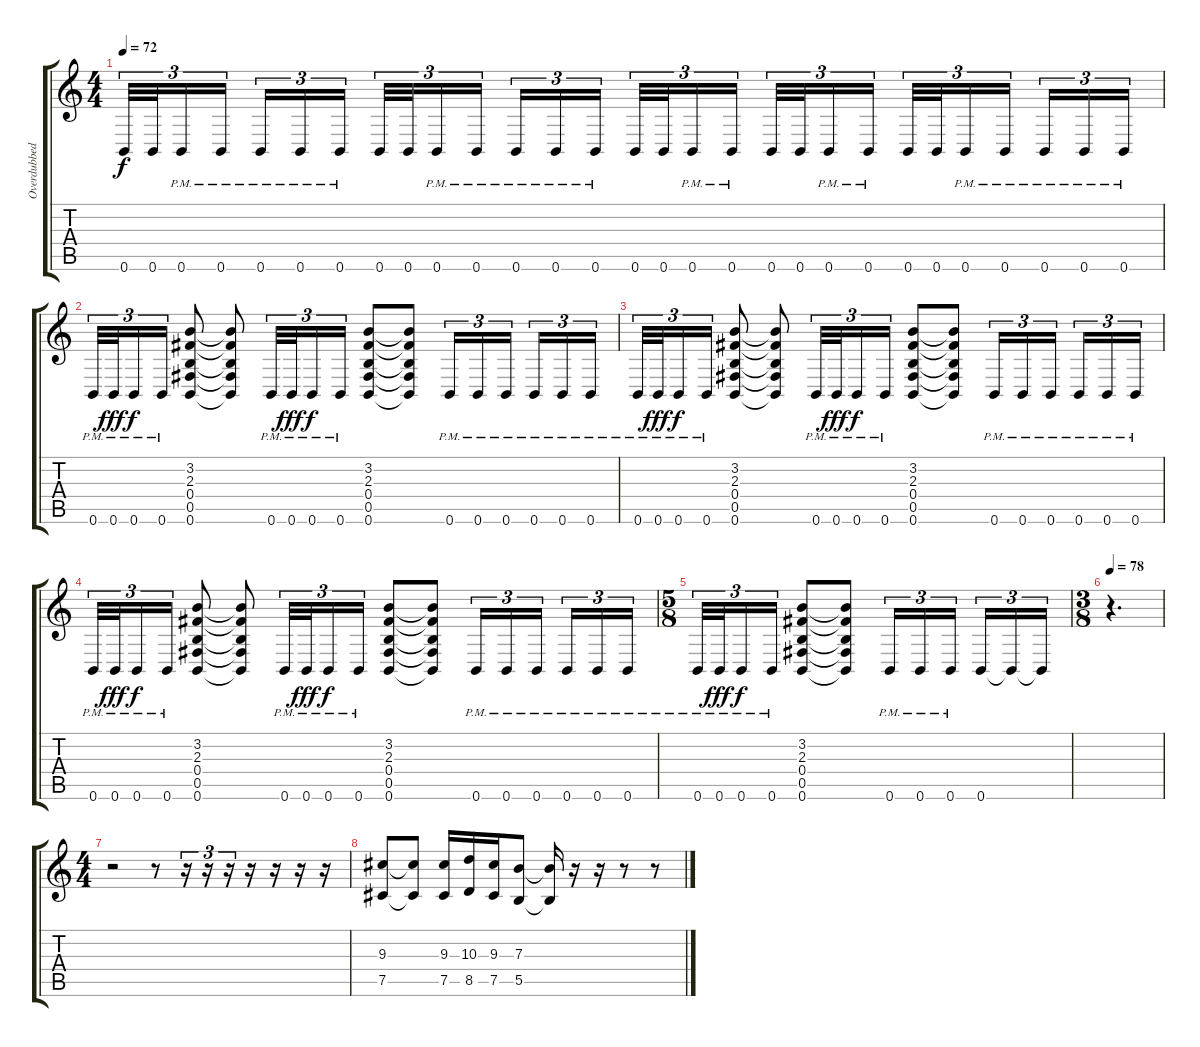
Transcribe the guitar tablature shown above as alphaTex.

\track ("Overdubbed Right Guitar" "Overdubbed") {instrument distortionguitar}
\staff {score tabs}
\tuning (Db4 Ab3 E3 B2 Gb2 B1) {hide}
\ts (4 4)
\tempo 72
\clef g2
\ks c
0.6.32{tu (3 2) dy f} 0.6.32{tu (3 2)} 0.6{pm}.16{tu (3 2)} 0.6{pm}.16{tu (3 2)} 0.6{pm}.16{tu (3 2)} 0.6{pm}.16{tu (3 2)} 0.6{pm}.16{tu (3 2)} 0.6.32{tu (3 2)} 0.6.32{tu (3 2)} 0.6{pm}.16{tu (3 2)} 0.6{pm}.16{tu (3 2)} 0.6{pm}.16{tu (3 2)} 0.6{pm}.16{tu (3 2)} 0.6{pm}.16{tu (3 2)} 0.6.32{tu (3 2)} 0.6.32{tu (3 2)} 0.6{pm}.16{tu (3 2)} 0.6{pm}.16{tu (3 2)} 0.6.32{tu (3 2)} 0.6.32{tu (3 2)} 0.6{pm}.16{tu (3 2)} 0.6{pm}.16{tu (3 2)} 0.6.32{tu (3 2)} 0.6.32{tu (3 2)} 0.6{pm}.16{tu (3 2)} 0.6{pm}.16{tu (3 2)} 0.6{pm}.16{tu (3 2)} 0.6{pm}.16{tu (3 2)} 0.6{pm}.16{tu (3 2)} |
0.6{pm}.32{tu (3 2)} 0.6{pm}.32{tu (3 2) dy fff} 0.6{pm}.16{tu (3 2) dy f} 0.6{pm}.16{tu (3 2)} (3.2 2.3 0.4 0.5 0.6).8 (3.2{t} 2.3{t} 0.4{t} 0.5{t} 0.6{t}).8 0.6{pm}.32{tu (3 2)} 0.6{pm}.32{tu (3 2) dy fff} 0.6{pm}.16{tu (3 2) dy f} 0.6{pm}.16{tu (3 2)} (3.2 2.3 0.4 0.5 0.6).8 (3.2{t} 2.3{t} 0.4{t} 0.5{t} 0.6{t}).8 0.6{pm}.16{tu (3 2)} 0.6{pm}.16{tu (3 2)} 0.6{pm}.16{tu (3 2)} 0.6{pm}.16{tu (3 2)} 0.6{pm}.16{tu (3 2)} 0.6{pm}.16{tu (3 2)} |
0.6{pm}.32{tu (3 2)} 0.6{pm}.32{tu (3 2) dy fff} 0.6{pm}.16{tu (3 2) dy f} 0.6{pm}.16{tu (3 2)} (3.2 2.3 0.4 0.5 0.6).8 (3.2{t} 2.3{t} 0.4{t} 0.5{t} 0.6{t}).8 0.6{pm}.32{tu (3 2)} 0.6{pm}.32{tu (3 2) dy fff} 0.6{pm}.16{tu (3 2) dy f} 0.6{pm}.16{tu (3 2)} (3.2 2.3 0.4 0.5 0.6).8 (3.2{t} 2.3{t} 0.4{t} 0.5{t} 0.6{t}).8 0.6{pm}.16{tu (3 2)} 0.6{pm}.16{tu (3 2)} 0.6{pm}.16{tu (3 2)} 0.6{pm}.16{tu (3 2)} 0.6{pm}.16{tu (3 2)} 0.6{pm}.16{tu (3 2)} |
0.6{pm}.32{tu (3 2)} 0.6{pm}.32{tu (3 2) dy fff} 0.6{pm}.16{tu (3 2) dy f} 0.6{pm}.16{tu (3 2)} (3.2 2.3 0.4 0.5 0.6).8 (3.2{t} 2.3{t} 0.4{t} 0.5{t} 0.6{t}).8 0.6{pm}.32{tu (3 2)} 0.6{pm}.32{tu (3 2) dy fff} 0.6{pm}.16{tu (3 2) dy f} 0.6{pm}.16{tu (3 2)} (3.2 2.3 0.4 0.5 0.6).8 (3.2{t} 2.3{t} 0.4{t} 0.5{t} 0.6{t}).8 0.6{pm}.16{tu (3 2)} 0.6{pm}.16{tu (3 2)} 0.6{pm}.16{tu (3 2)} 0.6{pm}.16{tu (3 2)} 0.6{pm}.16{tu (3 2)} 0.6{pm}.16{tu (3 2)} |
\ts (5 8)
0.6{pm}.32{tu (3 2)} 0.6{pm}.32{tu (3 2) dy fff} 0.6{pm}.16{tu (3 2) dy f} 0.6{pm}.16{tu (3 2)} (3.2 2.3 0.4 0.5 0.6).8 (3.2{t} 2.3{t} 0.4{t} 0.5{t} 0.6{t}).8 0.6{pm}.16{tu (3 2)} 0.6{pm}.16{tu (3 2)} 0.6{pm}.16{tu (3 2)} 0.6.16{tu (3 2)} 0.6{t}.16{tu (3 2)} 0.6{t}.16{tu (3 2)} |
\ts (3 8)
\tempo 78
r.4{d} |
\ts (4 4)
r.2 r.8 r.16{tu (3 2)} r.16{tu (3 2)} r.16{tu (3 2)} r.16 r.16 r.16 r.16 |
(9.3 7.5).8 (9.3{t} 7.5{t}).8 (9.3 7.5).16 (10.3 8.5).16 (9.3 7.5).16 (7.3 5.5).8 (7.3{t} 5.5{t}).16 r.16 r.16 r.8 r.8
